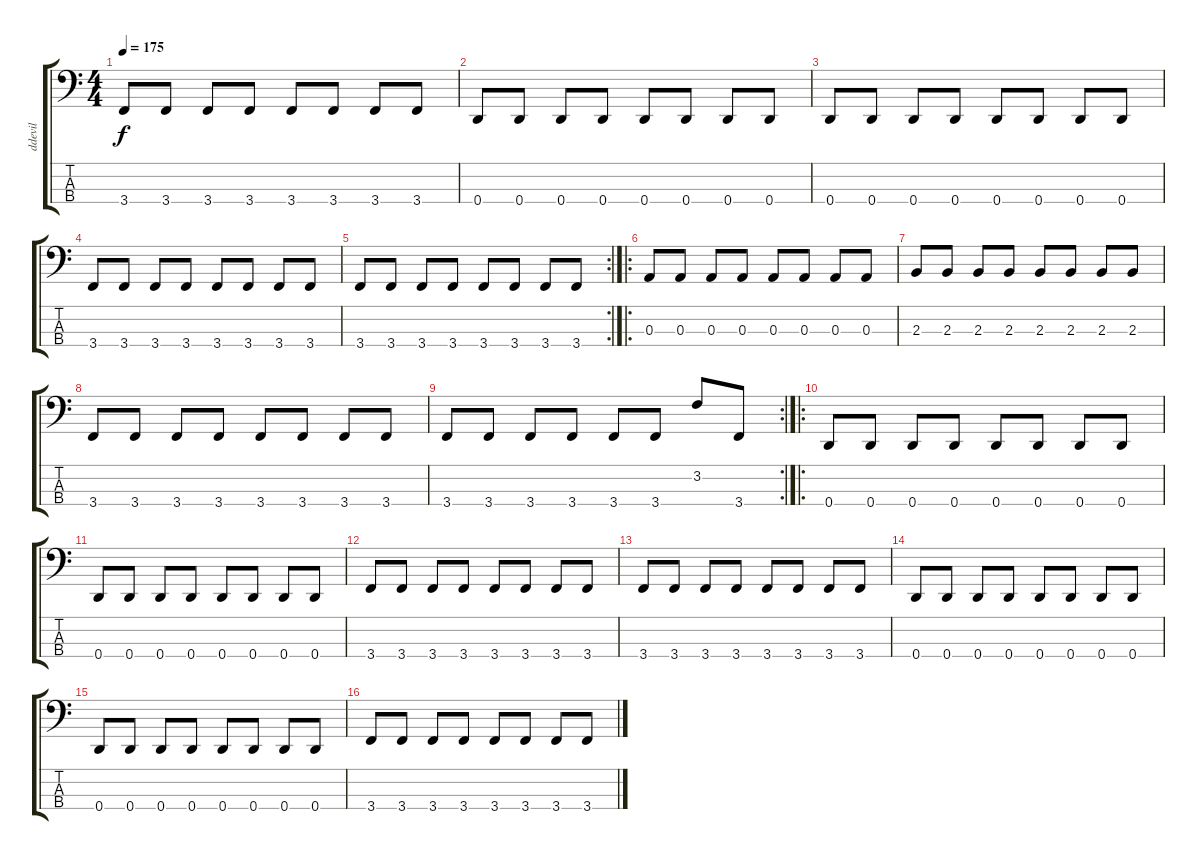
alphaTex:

\track ("ddevil" "ddevil") {instrument electricbassfinger}
\staff {score tabs}
\tuning (G2 D2 A1 D1) {hide}
\ts (4 4)
\tempo 175
\clef f4
\ks c
3.4.8{dy f} 3.4.8 3.4.8 3.4.8 3.4.8 3.4.8 3.4.8 3.4.8 |
0.4.8 0.4.8 0.4.8 0.4.8 0.4.8 0.4.8 0.4.8 0.4.8 |
0.4.8 0.4.8 0.4.8 0.4.8 0.4.8 0.4.8 0.4.8 0.4.8 |
3.4.8 3.4.8 3.4.8 3.4.8 3.4.8 3.4.8 3.4.8 3.4.8 |
\rc 2
3.4.8 3.4.8 3.4.8 3.4.8 3.4.8 3.4.8 3.4.8 3.4.8 |
\ro
0.3.8 0.3.8 0.3.8 0.3.8 0.3.8 0.3.8 0.3.8 0.3.8 |
2.3.8 2.3.8 2.3.8 2.3.8 2.3.8 2.3.8 2.3.8 2.3.8 |
3.4.8 3.4.8 3.4.8 3.4.8 3.4.8 3.4.8 3.4.8 3.4.8 |
\rc 2
3.4.8 3.4.8 3.4.8 3.4.8 3.4.8 3.4.8 3.2.8 3.4.8 |
\ro
0.4.8 0.4.8 0.4.8 0.4.8 0.4.8 0.4.8 0.4.8 0.4.8 |
0.4.8 0.4.8 0.4.8 0.4.8 0.4.8 0.4.8 0.4.8 0.4.8 |
3.4.8 3.4.8 3.4.8 3.4.8 3.4.8 3.4.8 3.4.8 3.4.8 |
3.4.8 3.4.8 3.4.8 3.4.8 3.4.8 3.4.8 3.4.8 3.4.8 |
0.4.8 0.4.8 0.4.8 0.4.8 0.4.8 0.4.8 0.4.8 0.4.8 |
0.4.8 0.4.8 0.4.8 0.4.8 0.4.8 0.4.8 0.4.8 0.4.8 |
3.4.8 3.4.8 3.4.8 3.4.8 3.4.8 3.4.8 3.4.8 3.4.8
